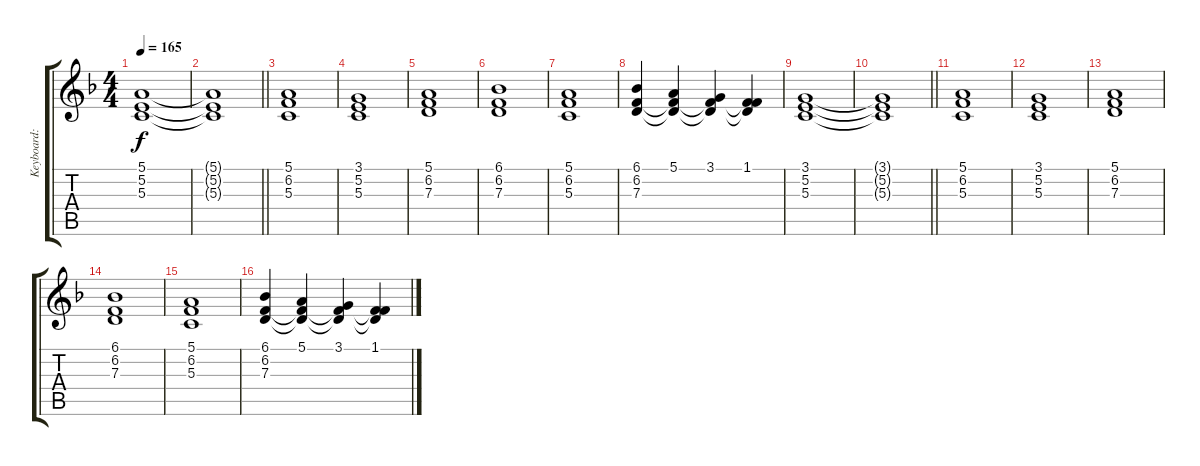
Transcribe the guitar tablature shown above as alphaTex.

\track ("Keyboard: Manuel Schallinger" "Keyboard: ") {instrument stringensemble1}
\staff {score tabs}
\tuning (E4 B3 G3 D3 A2 E2) {hide}
\ts (4 4)
\tempo 165
\clef g2
\ks dminor
(5.1 5.2 5.3).1{dy f} |
\barLineRight lightlight
(5.1{t} 5.2{t} 5.3{t}).1 |
(5.1 6.2 5.3).1 |
(3.1 5.2 5.3).1 |
(5.1 6.2 7.3).1 |
(6.1 6.2 7.3).1 |
(5.1 6.2 5.3).1 |
(6.1 6.2 7.3).4 (5.1 6.2{t} 7.3{t}).4 (3.1 6.2{t} 7.3{t}).4 (1.1 6.2{t} 7.3{t}).4 |
(3.1 5.2 5.3).1 |
\barLineRight lightlight
(3.1{t} 5.2{t} 5.3{t}).1 |
(5.1 6.2 5.3).1 |
(3.1 5.2 5.3).1 |
(5.1 6.2 7.3).1 |
(6.1 6.2 7.3).1 |
(5.1 6.2 5.3).1 |
(6.1 6.2 7.3).4 (5.1 6.2{t} 7.3{t}).4 (3.1 6.2{t} 7.3{t}).4 (1.1 6.2{t} 7.3{t}).4
